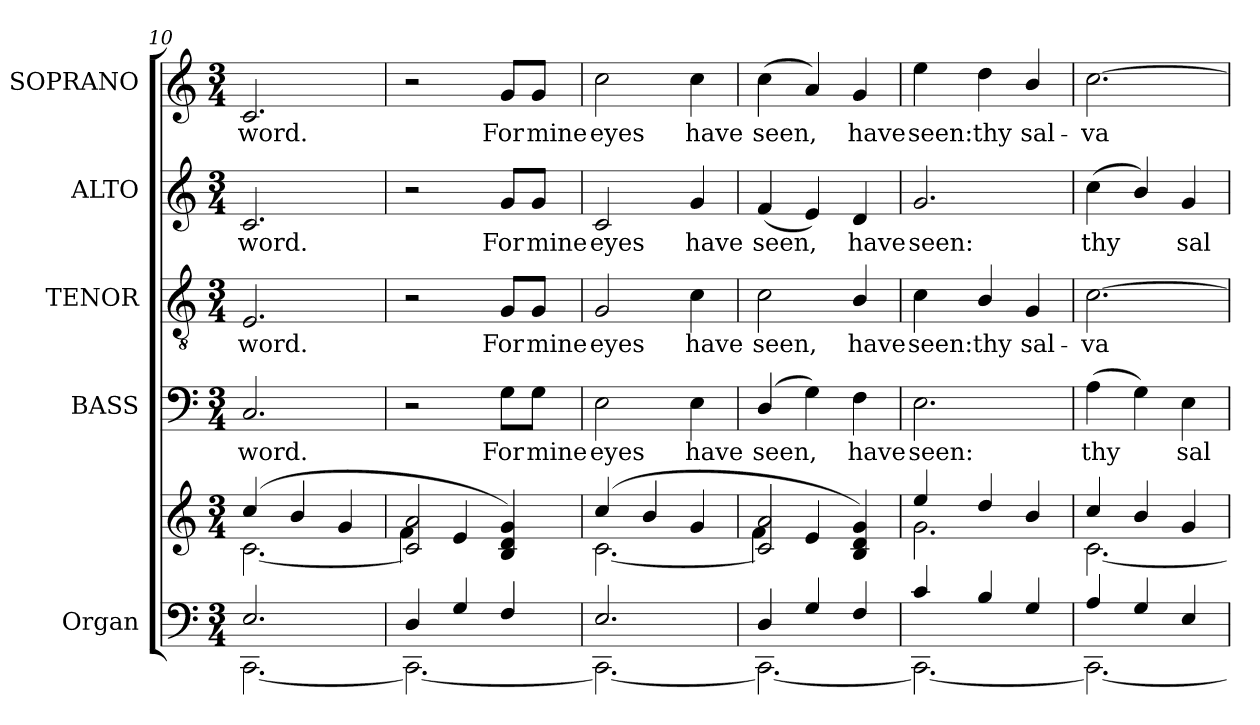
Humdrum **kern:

**kern	**kern	**kern	**text	**kern	**text	**kern	**text	**kern	**text
*part5	*part5	*part4	*part4	*part3	*part3	*part2	*part2	*part1	*part1
*staff6	*staff5	*staff4	*staff4	*staff3	*staff3	*staff2	*staff2	*staff1	*staff1
*I"Organ	*	*I"BASS	*	*I"TENOR	*	*I"ALTO	*	*I"SOPRANO	*
*I'Org.	*	*I'B.	*	*I'T.	*	*I'A.	*	*I'S.	*
*clefF4	*clefG2	*clefF4	*	*clefGv2	*	*clefG2	*	*clefG2	*
*	*	*	*	*ITrd7c12	*	*	*	*	*
*k[]	*k[]	*k[]	*	*k[]	*	*k[]	*	*k[]	*
*C:	*C:	*C:	*	*C:	*	*C:	*	*C:	*
*M3/4	*M3/4	*M3/4	*	*M3/4	*	*M3/4	*	*M3/4	*
=10	=10	=10	=10	=10	=10	=10	=10	=10	=10
*^	*^	*	*	*	*	*	*	*	*
!	!	!	!	!	!LO:LY:b:color=#000000	!	!	!	!	!	!
!	!	!	!	!	!	!	!LO:LY:b:color=#000000	!	!	!	!
!	!	!	!	!	!	!	!	!	!LO:LY:b:color=#000000	!	!
!	!	!	!	!	!	!	!	!	!	!	!LO:LY:b:color=#000000
2.Ei/	[2.CCi\	(4cci/	[2.ci\	2.Ci/	word.	2.EEi/	word.	2.ci/	word.	2.ci/	word.
.	.	4bi/	.	.	.	.	.	.	.	.	.
.	.	4gi/	.	.	.	.	.	.	.	.	.
=11	=11	=11	=11	=11	=11	=11	=11	=11	=11	=11	=11
4Di/	2.CCi\_	2ci/] 2ai	4fi\	2r	.	2r	.	2r	.	2r	.
4Gi/	.	.	4ei/	.	.	.	.	.	.	.	.
!	!	!	!	!	!LO:LY:b:color=#000000	!	!	!	!	!	!
!	!	!	!	!	!	!	!LO:LY:b:color=#000000	!	!	!	!
!	!	!	!	!	!	!	!	!	!LO:LY:b:color=#000000	!	!
!	!	!	!	!	!	!	!	!	!	!	!LO:LY:b:color=#000000
4Fi/	.	4Bi/ 4di 4gi)	4ryy	8Gi\L	For	8GGi/L	For	8gi/L	For	8gi/L	For
!	!	!	!	!	!LO:LY:b:color=#000000	!	!	!	!	!	!
!	!	!	!	!	!	!	!LO:LY:b:color=#000000	!	!	!	!
!	!	!	!	!	!	!	!	!	!LO:LY:b:color=#000000	!	!
!	!	!	!	!	!	!	!	!	!	!	!LO:LY:b:color=#000000
.	.	.	.	8Gi\J	mine	8GGi/J	mine	8gi/J	mine	8gi/J	mine
=12	=12	=12	=12	=12	=12	=12	=12	=12	=12	=12	=12
!	!	!	!	!	!LO:LY:b:color=#000000	!	!	!	!	!	!
!	!	!	!	!	!	!	!LO:LY:b:color=#000000	!	!	!	!
!	!	!	!	!	!	!	!	!	!LO:LY:b:color=#000000	!	!
!	!	!	!	!	!	!	!	!	!	!	!LO:LY:b:color=#000000
2.Ei/	2.CCi\_	(4cci/	[2.ci\	2Ei\	eyes	2GGi/	eyes	2ci/	eyes	2cci\	eyes
.	.	4bi/	.	.	.	.	.	.	.	.	.
!	!	!	!	!	!LO:LY:b:color=#000000	!	!	!	!	!	!
!	!	!	!	!	!	!	!LO:LY:b:color=#000000	!	!	!	!
!	!	!	!	!	!	!	!	!	!LO:LY:b:color=#000000	!	!
!	!	!	!	!	!	!	!	!	!	!	!LO:LY:b:color=#000000
.	.	4gi/	.	4Ei\	have	4Ci\	have	4gi/	have	4cci\	have
=13	=13	=13	=13	=13	=13	=13	=13	=13	=13	=13	=13
!	!	!	!	!	!LO:LY:b:color=#000000	!	!	!	!	!	!
!	!	!	!	!	!	!	!LO:LY:b:color=#000000	!	!	!	!
!	!	!	!	!	!	!	!	!	!LO:LY:b:color=#000000	!	!
!	!	!	!	!	!	!	!	!	!	!	!LO:LY:b:color=#000000
4Di/	2.CCi\_	2ci/] 2ai	4fi\	(4Di/	seen,	2Ci\	seen,	(4fi/	seen,	(4cci\	seen,
4Gi/	.	.	4ei/	4Gi\)	.	.	.	4ei/)	.	4ai/)	.
!	!	!	!	!	!LO:LY:b:color=#000000	!	!	!	!	!	!
!	!	!	!	!	!	!	!LO:LY:b:color=#000000	!	!	!	!
!	!	!	!	!	!	!	!	!	!LO:LY:b:color=#000000	!	!
!	!	!	!	!	!	!	!	!	!	!	!LO:LY:b:color=#000000
4Fi/	.	4Bi/ 4di 4gi)	4ryy	4Fi\	have	4BBi/	have	4di/	have	4gi/	have
=14	=14	=14	=14	=14	=14	=14	=14	=14	=14	=14	=14
!	!	!	!	!	!LO:LY:b:color=#000000	!	!	!	!	!	!
!	!	!	!	!	!	!	!LO:LY:b:color=#000000	!	!	!	!
!	!	!	!	!	!	!	!	!	!LO:LY:b:color=#000000	!	!
!	!	!	!	!	!	!	!	!	!	!	!LO:LY:b:color=#000000
4ci/	2.CCi\_	4eei/	2.gi\	2.Ei\	seen:	4Ci\	seen:	2.gi/	seen:	4eei\	seen:
!	!	!	!	!	!	!	!LO:LY:b:color=#000000	!	!	!	!
!	!	!	!	!	!	!	!	!	!	!	!LO:LY:b:color=#000000
4Bi/	.	4ddi/	.	.	.	4BBi/	thy	.	.	4ddi\	thy
!	!	!	!	!	!	!	!LO:LY:b:color=#000000	!	!	!	!
!	!	!	!	!	!	!	!	!	!	!	!LO:LY:b:color=#000000
4Gi/	.	4bi/	.	.	.	4GGi/	sal-	.	.	4bi/	sal-
!!LO:PB:g=z
=15	=15	=15	=15	=15	=15	=15	=15	=15	=15	=15	=15
!	!	!	!	!	!LO:LY:b:color=#000000	!	!	!	!	!	!
!	!	!	!	!	!	!	!LO:LY:b:color=#000000	!	!	!	!
!	!	!	!	!	!	!	!	!	!LO:LY:b:color=#000000	!	!
!	!	!	!	!	!	!	!	!	!	!	!LO:LY:b:color=#000000
4Ai/	2.CCi\_	4cci/	[2.ci\	(4Ai\	thy	[2.Ci\	-va-	(4cci\	thy	[2.cci\	-va-
4Gi/	.	4bi/	.	4Gi\)	.	.	.	4bi/)	.	.	.
!	!	!	!	!	!LO:LY:b:color=#000000	!	!	!	!	!	!
!	!	!	!	!	!	!	!	!	!LO:LY:b:color=#000000	!	!
4Ei/	.	4gi/	.	4Ei\	sal-	.	.	4gi/	sal-	.	.
*v	*v	*	*	*	*	*	*	*	*	*	*
*	*v	*v	*	*	*	*	*	*	*	*
=	=	=	=	=	=	=	=	=	=
*-	*-	*-	*-	*-	*-	*-	*-	*-	*-
